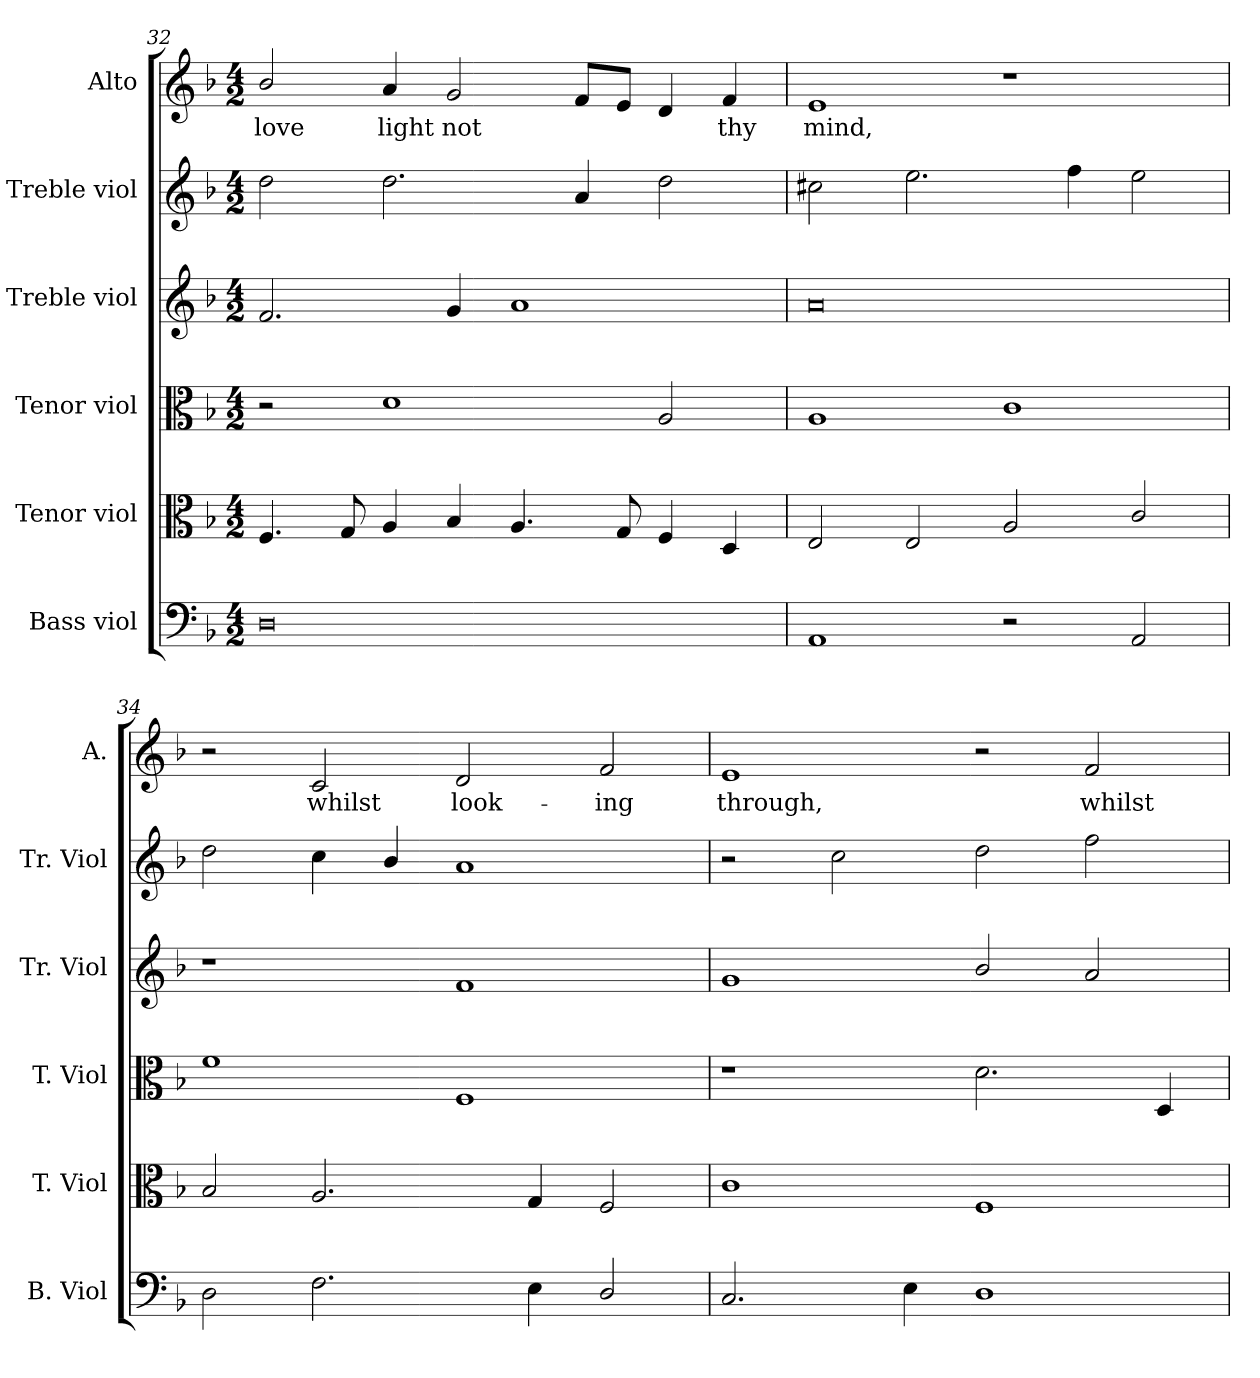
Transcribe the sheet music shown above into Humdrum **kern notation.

**kern	**kern	**kern	**kern	**kern	**kern	**text
*part6	*part5	*part4	*part3	*part2	*part1	*part1
*staff6	*staff5	*staff4	*staff3	*staff2	*staff1	*staff1
*I"Bass viol	*I"Tenor viol	*I"Tenor viol	*I"Treble viol	*I"Treble viol	*I"Alto	*
*I'B. Viol	*I'T. Viol	*I'T. Viol	*I'Tr. Viol	*I'Tr. Viol	*I'A.	*
!!LO:LB:g=z
*clefF4	*clefC3	*clefC3	*clefG2	*clefG2	*clefG2	*
*k[b-]	*k[b-]	*k[b-]	*k[b-]	*k[b-]	*k[b-]	*
*F:	*F:	*F:	*F:	*F:	*F:	*
*M4/2	*M4/2	*M4/2	*M4/2	*M4/2	*M4/2	*
=32	=32	=32	=32	=32	=32	=32
!	!	!	!	!	!	!LO:LY:b:color=#000000
0Di	4.Fi/	2r	2.fi/	2ddi\	2b-i/	love
.	8Gi/	.	.	.	.	.
!	!	!	!	!	!	!LO:LY:b:color=#000000
.	4Ai/	1di	.	2.ddi\	4ai/	light
!	!	!	!	!	!	!LO:LY:b:color=#000000
.	4B-i/	.	4gi/	.	2gi/	not
.	4.Ai/	.	1ai	.	.	.
.	.	.	.	4ai/	8fi/L	.
.	8Gi/	.	.	.	8ei/J	.
.	4Fi/	2Ai/	.	2ddi\	4di/	.
!	!	!	!	!	!	!LO:LY:b:color=#000000
.	4Di/	.	.	.	4fi/	thy
=33	=33	=33	=33	=33	=33	=33
!	!	!	!	!	!	!LO:LY:b:color=#000000
1AAi	2Ei/	1Ai	0ai	2cc#Xi\	1ei	mind,
.	2Ei/	.	.	2.eei\	.	.
2r	2Ai/	1ci	.	.	1r	.
.	.	.	.	4ffi\	.	.
2AAi/	2ci/	.	.	2eei\	.	.
=34	=34	=34	=34	=34	=34	=34
2Di\	2B-i/	1fi	1r	2ddi\	2r	.
!	!	!	!	!	!	!LO:LY:b:color=#000000
2.Fi\	2.Ai/	.	.	4cci\	2ci/	whilst
.	.	.	.	4b-i/	.	.
!	!	!	!	!	!	!LO:LY:b:color=#000000
.	.	1Fi	1fi	1ai	2di/	look-
4Ei\	4Gi/	.	.	.	.	.
!	!	!	!	!	!	!LO:LY:b:color=#000000
2Di/	2Fi/	.	.	.	2fi/	-ing
=35	=35	=35	=35	=35	=35	=35
!	!	!	!	!	!	!LO:LY:b:color=#000000
2.Ci/	1ci	1r	1gi	2r	1ei	through,
.	.	.	.	2cci\	.	.
4Ei\	.	.	.	.	.	.
1Di	1Fi	2.di\	2b-i/	2ddi\	2r	.
!	!	!	!	!	!	!LO:LY:b:color=#000000
.	.	.	2ai/	2ffi\	2fi/	whilst
.	.	4Di/	.	.	.	.
=	=	=	=	=	=	=
*-	*-	*-	*-	*-	*-	*-
